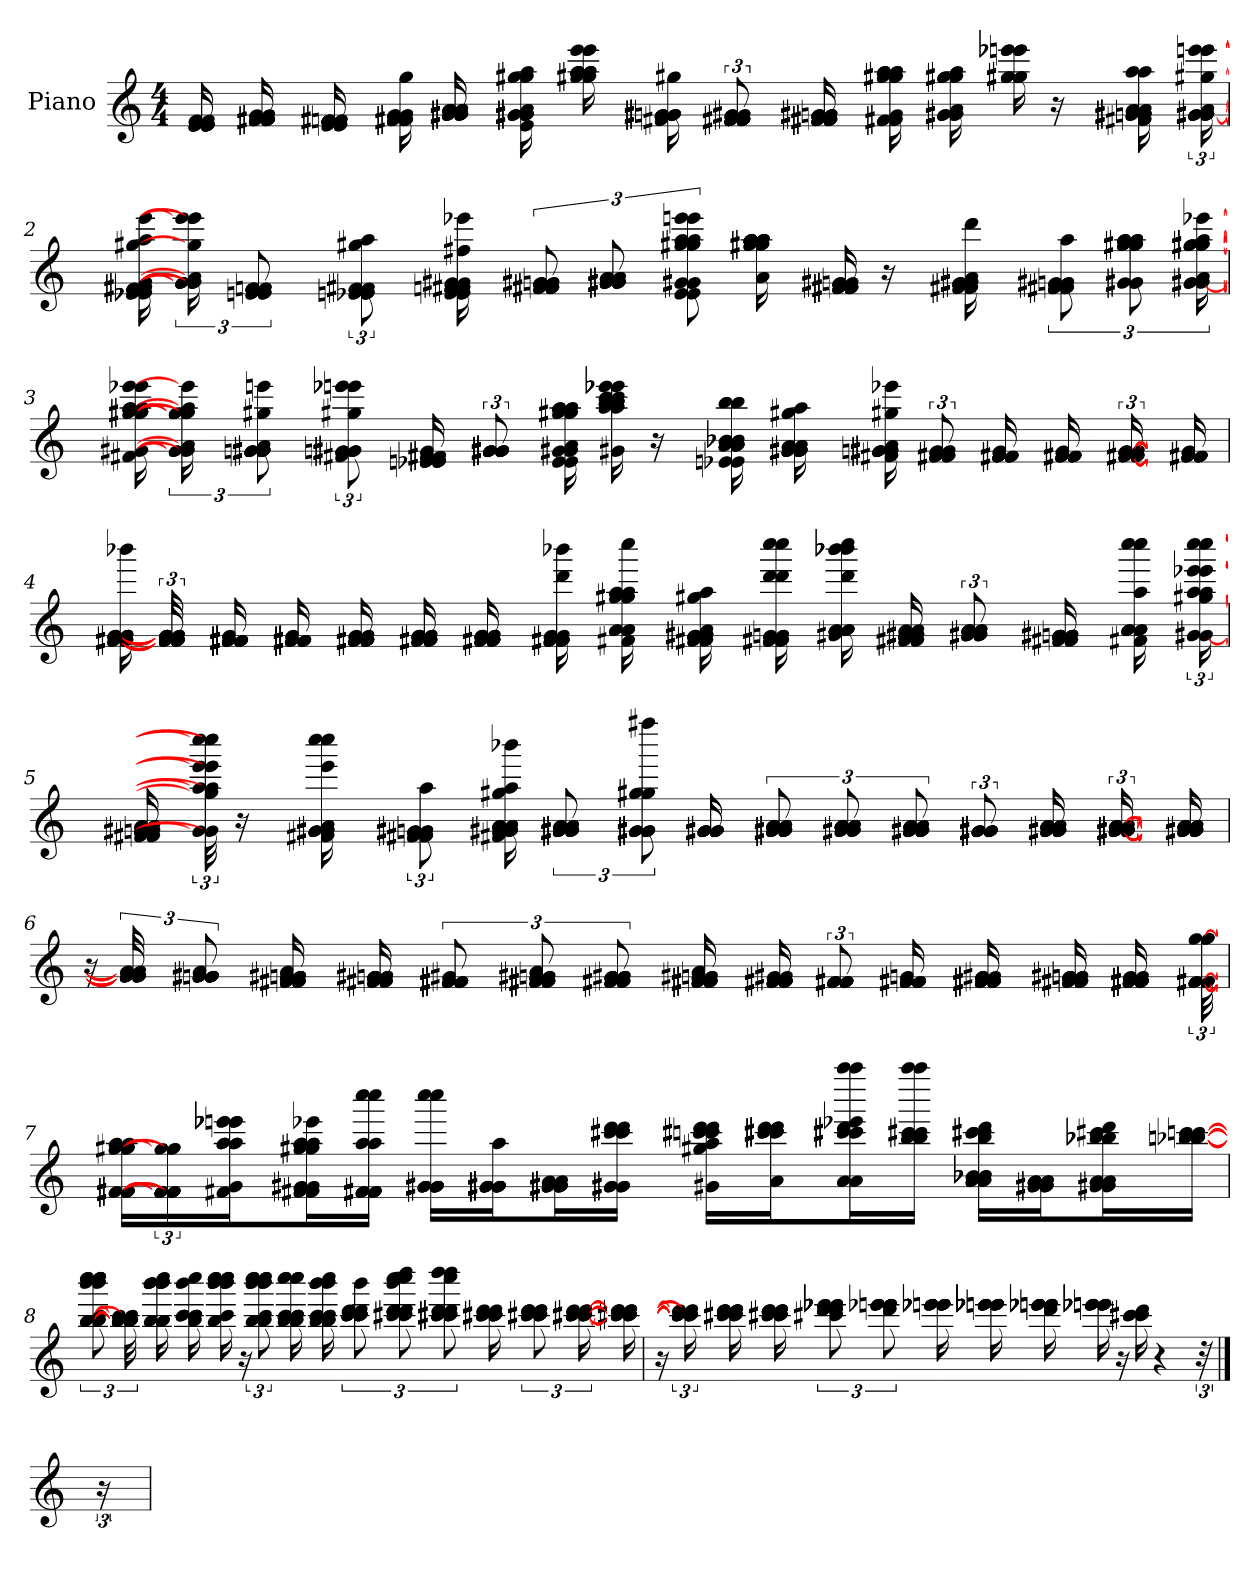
**kern
*part1
*staff1
*I"Piano
*I'Pno
*clefG2
*M4/4
*MM120
=1
16e 16e 16e 16e 16e 16e 16e 16e 16f 16f 16f
16f 16f 16f 16f 16f 16f#X 16f#X 16g 16f#X 16g 16f#X
16f#X 16e 16e 16f#X 16f#X 16f 16f 16f 16f 16f 16f
16f 16gg 16f 16f#X 16f#X 16f#X 16f#X 16g 16g 16g 16g
16g 16g#X 16g#X 16g#X 16a 16a 16a 16a 16g#X 16g#X 16g#X
16g#X 16g#X 16g#X 16g#X 16g#X 16g#X 16a 16e 16gg#X 16aa 16gg#X
16eee 16eee 16eee 16aa 16aa 16aa 16gg#X 16gg#X 16aa 16aa 16aa
16gg#X 16g#X 16g#X 16g#X 16g#X 16g#X 16g#X 16g 16g 16g 16f#X
12f#X 12f#X 12f#X 12f#X 12f#X 12f#X 12g 12g 12f#X 12g#X 12g#X
16g#X 16g#X 16g#X 16g#X 16g#X 16f#X 16f#X 16g 16f#X 16f#X 16f#X
16f#X 16f#X 16g 16f#X 16gg#X 16gg#X 16aa 16aa 16aa 16aa 16gg#X
16gg#X 16g#X 16g#X 16g#X 16g#X 16g#X 16a 16g#X 16gg#X 16gg#X 16aa
16gg#X 16gg#X 16gg#X 16eee-X 16eee 16eee 16gg#X 16gg#X 16gg#X 16gg#X 16eee-X
16r
16aa 16aa 16g 16f#X 16g#X 16g#X 16g#X 16g#X 16a 16a 16g#X
[24eee [24g#X [24g#X [24gg#X [24g#X [24g#X [24g#X [24g#X [24a [24eee [24eee
=2
16eee 16f#X 16g 16f#X 16gg#X 16aa 16f#X 16f#X 16e-X 16e-X 16e-X
24eee] 24g#] 24g#] 24gg#] 24g#] 24g#] 24g#] 24g#] 24a] 24eee] 24eee]
12e 12e 12e 12e 12f 12f 12f 12f 12f 12f 12f
12f 12f 12gg#X 12aa 12f#X 12f#X 12e 12e-X 12e 12e 12e
16e 16e 16e 16f 16g#X 16f 16ff#X 16g#X 16eee-X 16f#X 16f#X
12f#X 12f#X 12f#X 12f#X 12g 12g 12g 12g 12g#X 12g#X 12g#X
12a 12a 12a 12a 12g#X 12g#X 12g#X 12g#X 12g#X 12g#X 12g#X
12g#X 12g#X 12e 12e 12gg#X 12gg#X 12aa 12g#X 12eee 12eee 12aa
16aa 16aa 16aa 16aa 16aa 16aa 16gg#X 16gg#X 16gg#X 16aa 16a
16g#X 16g#X 16g#X 16g 16g 16f#X 16f#X 16f#X 16f#X 16f#X 16f#X
16r
16f#X 16f#X 16g 16g#X 16ddd 16a 16g#X 16g#X 16g#X 16g#X 16g#X
12g#X 12g#X 12aa 12g 12g 12f#X 12f#X 12f#X 12f#X 12g 12f#X
12gg#X 12aa 12aa 12aa 12gg#X 12aa 12gg#X 12gg#X 12g#X 12g#X 12g#X
[24g#X [24g#X [24a [24g#X [24gg#X [24gg#X [24gg#X [24aa [24gg#X [24gg#X [24eee-X
=3
16eee 16gg#X 16gg#X 16aa 16aa 16gg#X 16eee-X 16aa 16aa 16g#X 16f#X
24g#] 24g#] 24a] 24g#] 24gg#] 24gg#] 24gg#] 24aa] 24gg#] 24gg#] 24eee-]
12g 12a 12g#X 12g#X 12g#X 12eee 12g#X 12g#X 12g#X 12g#X 12gg#X
12gg#X 12g#X 12g#X 12g#X 12g#X 12eee-X 12eee 12eee 12eee-X 12g 12f#X
16f#X 16f#X 16f#X 16f#X 16g 16e 16e-X 16e 16e 16e 16e
12g#X 12g#X 12g#X 12g#X 12g#X 12g#X 12g#X 12g#X 12g#X 12g#X 12g#X
16g#X 16g#X 16a 16aa 16e 16e 16aa 16aa 16aa 16gg#X 16gg#X
16aa 16aa 16bb 16bb 16bb 16bb 16eee-X 16eee-X 16g#X 16ccc 16ccc
16r
16bb 16bb 16e-X 16e 16b-X 16b-X 16a 16a 16a 16a 16a
16a 16a 16a 16g#X 16g#X 16g#X 16g#X 16g#X 16g#X 16aa 16gg#X
16gg#X 16eee-X 16g#X 16g#X 16g#X 16g#X 16g#X 16a 16g 16g 16f#X
12g 12f#X 12f#X 12f#X 12f#X 12f#X 12g 12g 12f#X 12f#X 12g
16f#X 16f#X 16f#X 16g 16f#X 16f#X 16f#X 16f#X 16f#X 16f#X 16f#X
16f#X 16f#X 16g 16f#X 16f#X 16f#X 16f#X 16f#X 16f#X 16f#X 16f#X
[24f#X [24f#X [24g [24g [24g [24f#X [24g [24f#X [24g [24f#X [24f#X
16f#X 16f#X 16f#X 16f#X 16f#X 16f#X 16f#X 16f#X 16f#X 16f#X 16g
=4
16f#X 16g 16g 16g 16g 16f#X 16bbb-X 16g 16f#X 16f#X 16f#X
48f#] 48f#] 48g] 48g] 48g] 48f#] 48g] 48f#] 48g] 48f#] 48f#]
16f#X 16f#X 16f#X 16f#X 16f#X 16g 16f#X 16f#X 16f#X 16f#X 16f#X
16f#X 16f#X 16f#X 16f#X 16f#X 16f#X 16f#X 16f#X 16f#X 16f#X 16g
16g 16g 16f#X 16f#X 16f#X 16f#X 16f#X 16f#X 16f#X 16f#X 16f#X
16f#X 16f#X 16f#X 16f#X 16f#X 16f#X 16g 16g 16g 16g 16g
16f#X 16g 16f#X 16f#X 16g 16g 16f#X 16g 16g 16f#X 16f#X
16ddd 16bbb-X 16f#X 16g 16g 16f#X 16f#X 16f#X 16f#X 16f#X 16f#X
16aa 16aa 16gg#X 16gg#X 16f#X 16cccc 16a 16a 16a 16a 16a
16a 16g 16g 16aa 16gg#X 16f#X 16g 16f#X 16g#X 16g#X 16g#X
16f#X 16g 16f#X 16g 16f#X 16g 16f#X 16cccc 16cccc 16ddd 16ddd
16ddd 16cccc 16bbb-X 16bbb-X 16bbb-X 16a 16g#X 16a 16a 16a 16a
16f#X 16f#X 16a 16a 16g#X 16g#X 16g#X 16g#X 16g#X 16g#X 16g#X
12g#X 12g#X 12g#X 12a 12g#X 12a 12g#X 12a 12a 12a 12a
16g#X 16g#X 16g#X 16g#X 16g#X 16g#X 16g#X 16g 16f#X 16g 16f#X
16f#X 16a 16a 16a 16cccc 16a 16a 16a 16cccc 16cccc 16aa
[24aa [24aa [24eee [24eee [24eee-X [24gg#X [24cccc [24cccc [24cccc [24g#X [24g#X
=5
16a 16a 16a 16a 16g#X 16g#X 16g 16f#X 16g 16f#X 16g
48aa] 48aa] 48eee] 48eee] 48eee-] 48gg#] 48cccc] 48cccc] 48cccc] 48g#] 48g#]
16r
16f#X 16g 16cccc 16cccc 16g#X 16g#X 16cccc 16a 16eee 16g#X 16g#X
12g#X 12g#X 12g#X 12g#X 12g#X 12f#X 12f#X 12f#X 12g 12f#X 12aa
16gg#X 16aa 16bbb-X 16f#X 16g 16g#X 16g#X 16a 16a 16a 16a
12a 12a 12a 12g#X 12a 12g#X 12g#X 12g#X 12g#X 12g#X 12g#X
12g#X 12g#X 12g#X 12g#X 12g#X 12g#X 12g#X 12g#X 12ffff#X 12gg#X 12gg#X
16g#X 16g#X 16g#X 16g#X 16g#X 16g#X 16g#X 16g#X 16g#X 16g#X 16g#X
12g#X 12g#X 12a 12a 12a 12a 12a 12g#X 12g#X 12g#X 12g#X
12g#X 12g#X 12g#X 12g#X 12a 12a 12a 12a 12a 12a 12a
12a 12a 12g#X 12g#X 12a 12g#X 12g#X 12g#X 12g#X 12g#X 12g#X
12g#X 12g#X 12g#X 12g#X 12g#X 12g#X 12g#X 12g#X 12g#X 12g#X 12g#X
16g#X 16g#X 16g#X 16g#X 16a 16a 16a 16a 16a 16g#X 16g#X
[24g#X [24a [24a [24a [24g#X [24g#X [24g#X [24g#X [24g#X [24g#X [24g#X
16g#X 16g#X 16g#X 16g#X 16g#X 16a 16a 16a 16a 16a 16g#X
=6
16r
48g#] 48a] 48a] 48a] 48g#] 48g#] 48g#] 48g#] 48g#] 48g#] 48g#]
12g#X 12a 12g#X 12g#X 12g#X 12g#X 12g#X 12g#X 12g#X 12g 12g#X
16g 16g 16f#X 16g 16f#X 16f#X 16g 16f#X 16g#X 16g#X 16a
16g#X 16g#X 16f#X 16g 16g 16g 16g 16g 16f#X 16f#X 16g
12f#X 12f#X 12f#X 12f#X 12f#X 12f#X 12f#X 12f#X 12f#X 12f#X 12g#X
12a 12g#X 12g#X 12f#X 12g 12f#X 12g 12f#X 12f#X 12f#X 12f#X
12f#X 12f#X 12f#X 12f#X 12f#X 12g 12g 12g 12g 12g 12g#X
16a 16g#X 16f#X 16g 16f#X 16g 16f#X 16f#X 16f#X 16f#X 16g
16f#X 16f#X 16f#X 16g#X 16f#X 16f#X 16f#X 16f#X 16g#X 16f#X 16f#X
12f#X 12f#X 12f#X 12f#X 12f#X 12f#X 12f#X 12f#X 12f#X 12f#X 12f#X
16f#X 16f#X 16f#X 16f#X 16f#X 16f#X 16g 16f#X 16f#X 16f#X 16f#X
16f#X 16g 16f#X 16f#X 16f#X 16f#X 16f#X 16f#X 16g 16g#X 16f#X
16f#X 16f#X 16g 16g#X 16g#X 16f#X 16g 16f#X 16g 16f#X 16f#X
16f#X 16g 16f#X 16g 16f#X 16f#X 16f#X 16f#X 16f#X 16f#X 16f#X
[48f#X [48f#X [48f#X [48f#X [48f#X [48f#X [48f#X [48f#X [48gg [48gg [48gg
=7
16gg\ 16gg 16gg 16gg#X 16aa 16aa 16f#X 16f#X 16f#X 16f#X 16f#XLL
24f#] 24f#] 24f#] 24f#] 24f#] 24f#] 24f#] 24f#] 24gg] 24gg] 24gg]
16f#X\ 16g 16aa 16aa 16aa 16aa 16eee-X 16eee 16eee 16eee-X 16eee-XJ
16eee-X\ 16g#X 16g#X 16aa 16f#X 16f#X 16gg#X 16gg#X 16aa 16aa 16aaL
16aa\ 16aa 16cccc 16cccc 16f#X 16f#X 16f#X 16f#X 16f#X 16f#X 16f#XJJ
16cccc\ 16cccc 16g#X 16g#X 16g#X 16g#X 16g#X 16g#X 16g#X 16g#X 16g#XLL
16g#X\ 16g#X 16g#X 16aa 16g#X 16g#X 16g#X 16g#X 16g#X 16g#X 16g#XJ
16g#X\ 16g#X 16g#X 16g#X 16g#X 16g#X 16g#X 16g#X 16a 16a 16aL
16g#X\ 16g#X 16g#X 16g#X 16ccc#X 16ccc#X 16ccc#X 16ccc#X 16ccc#X 16ddd 16dddJJ
16ddd\ 16ccc#X 16ccc#X 16ddd 16ccc#X 16g#X 16ccc 16ccc 16ccc 16gg#X 16aaLL
16ccc#X\ 16ccc#X 16ccc#X 16a 16ddd 16ddd 16ccc#X 16ccc#X 16ddd 16ccc#X 16ccc#XJ
16ddd\ 16ccc#X 16ccc#X 16eee-X 16ccc#X 16ccc#X 16ccc#X 16a 16a 16aaaa 16aaaaL
16aaaa\ 16aaaa 16bb 16bb 16bb 16bb 16bb 16bb 16bb 16ccc#X 16ccc#XJJ
16bb\ 16ccc#X 16b-X 16b-X 16b-X 16ddd 16a 16a 16ccc#X 16ccc#X 16aLL
16a\ 16a 16g#X 16a 16a 16g#X 16g#X 16a 16a 16a 16g#XJ
16g#X\ 16g#X 16a 16a 16a 16a 16ccc#X 16ddd 16bb-X 16bb-X 16bb-XL
[16bb-X\ [16bb [16bb [16bb [16bb [16bb [16bb [16bb [16bb [16ccc [16cccJJ
=8
12cccc 12cccc 12cccc 12cccc 12cccc 12ccc 12bbb 12bbb 12bb 12bb 12bb
48bb-] 48bb] 48bb] 48bb] 48bb] 48bb] 48bb] 48bb] 48bb] 48ccc] 48ccc]
16bb 16bb 16bbb 16bbb 16bbb 16bbb 16bbb 16bbb 16bbb 16cccc 16bb
16bb 16ccc 16cccc 16bbb 16ccc 16ccc 16ccc 16ccc 16ccc 16ccc 16ccc
16bb 16cccc 16cccc 16bbb 16bbb 16bbb 16bbb 16ccc 16cccc 16cccc 16cccc
16r
12bb 12bb 12cccc 12bbb 12bbb 12cccc 12cccc 12cccc 12bbb 12bbb 12ccc
16ccc 16bb 16bb 16ccc 16ccc 16ccc 16ccc 16cccc 16cccc 16cccc 16cccc
16cccc 16bbb 16bbb 16bbb 16ccc 16bb 16bb 16bb 16ccc 16ccc 16ccc
12ccc 12ccc 12ccc 12ccc 12ccc 12ccc 12ccc 12ccc 12ddd 12ddd 12bbb
12bbb 12ddd 12ddd 12ddd 12cccc 12cccc 12ccc#X 12ccc#X 12ddd 12ddd 12dddd
12dddd 12dddd 12ccc#X 12ddd 12ccc#X 12cccc 12ccc#X 12ccc#X 12ccc#X 12ddd 12ccc#X
16ccc#X 16ccc#X 16ddd 16ccc#X 16ccc#X 16ccc#X 16ccc#X 16ccc#X 16ccc#X 16ccc#X 16ddd
12ccc#X 12ccc#X 12ccc#X 12ddd 12ddd 12ddd 12ddd 12ccc#X 12ccc#X 12ddd 12ddd
[24ddd [24ccc#X [24ccc#X [24ccc#X [24ddd [24ccc#X [24ccc#X [24ccc#X [24ddd [24ccc#X [24ccc#X
24ryy
16ccc#X 16ccc#X 16ddd 16ddd 16ddd 16ddd 16ccc#X 16ccc#X 16ccc#X 16ddd 16ddd
=9
16r
24ddd] 24ccc#] 24ccc#] 24ccc#] 24ddd] 24ccc#] 24ccc#] 24ccc#] 24ddd] 24ccc#] 24ccc#]
16ddd 16ddd 16ddd 16ddd 16ddd 16ddd 16ddd 16ddd 16ccc#X 16ccc#X 16ccc#X
16ddd 16ddd 16ddd 16ddd 16ddd 16ddd 16ddd 16ccc#X 16ccc#X 16ccc#X 16ccc#X
12ddd 12ddd 12ddd 12ddd 12ddd 12ccc#X 12ddd 12eee-X 12eee-X 12eee-X 12eee-X
12eee-X 12eee 12ddd 12eee 12eee 12eee 12eee 12eee 12eee 12eee 12eee
16eee-X 16eee 16eee 16eee 16eee 16eee 16eee-X 16eee-X 16eee-X 16eee-X 16eee-X
16eee-X 16eee 16eee 16eee-X 16eee-X 16eee-X 16eee 16eee 16eee 16eee 16eee-X
16eee-X 16eee-X 16eee-X 16ddd 16eee 16eee 16eee 16eee 16eee-X 16eee-X 16eee
16eee-X 16eee-X 16eee-X 16eee 16eee 16eee-X 16eee 16eee 16eee 16eee 16eee
16r
16ddd 16ccc#X 16ccc#X 16ccc#X
4r
48r
==10
24r
=
*-
